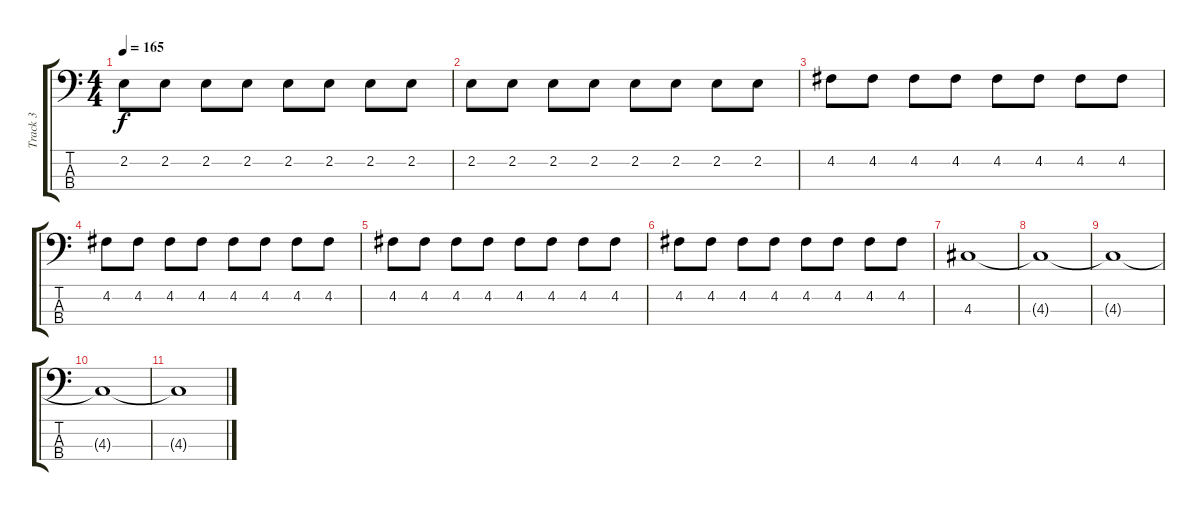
\track ("Track 3" "Track 3") {instrument electricbassfinger}
\staff {score tabs}
\tuning (G2 D2 A1 E1) {hide}
\ts (4 4)
\tempo 165
\clef f4
\ks c
2.2.8{dy f} 2.2.8 2.2.8 2.2.8 2.2.8 2.2.8 2.2.8 2.2.8 |
2.2.8 2.2.8 2.2.8 2.2.8 2.2.8 2.2.8 2.2.8 2.2.8 |
4.2.8 4.2.8 4.2.8 4.2.8 4.2.8 4.2.8 4.2.8 4.2.8 |
4.2.8 4.2.8 4.2.8 4.2.8 4.2.8 4.2.8 4.2.8 4.2.8 |
4.2.8 4.2.8 4.2.8 4.2.8 4.2.8 4.2.8 4.2.8 4.2.8 |
4.2.8 4.2.8 4.2.8 4.2.8 4.2.8 4.2.8 4.2.8 4.2.8 |
4.3.1 |
4.3{t}.1 |
4.3{t}.1 |
4.3{t}.1 |
4.3{t}.1
